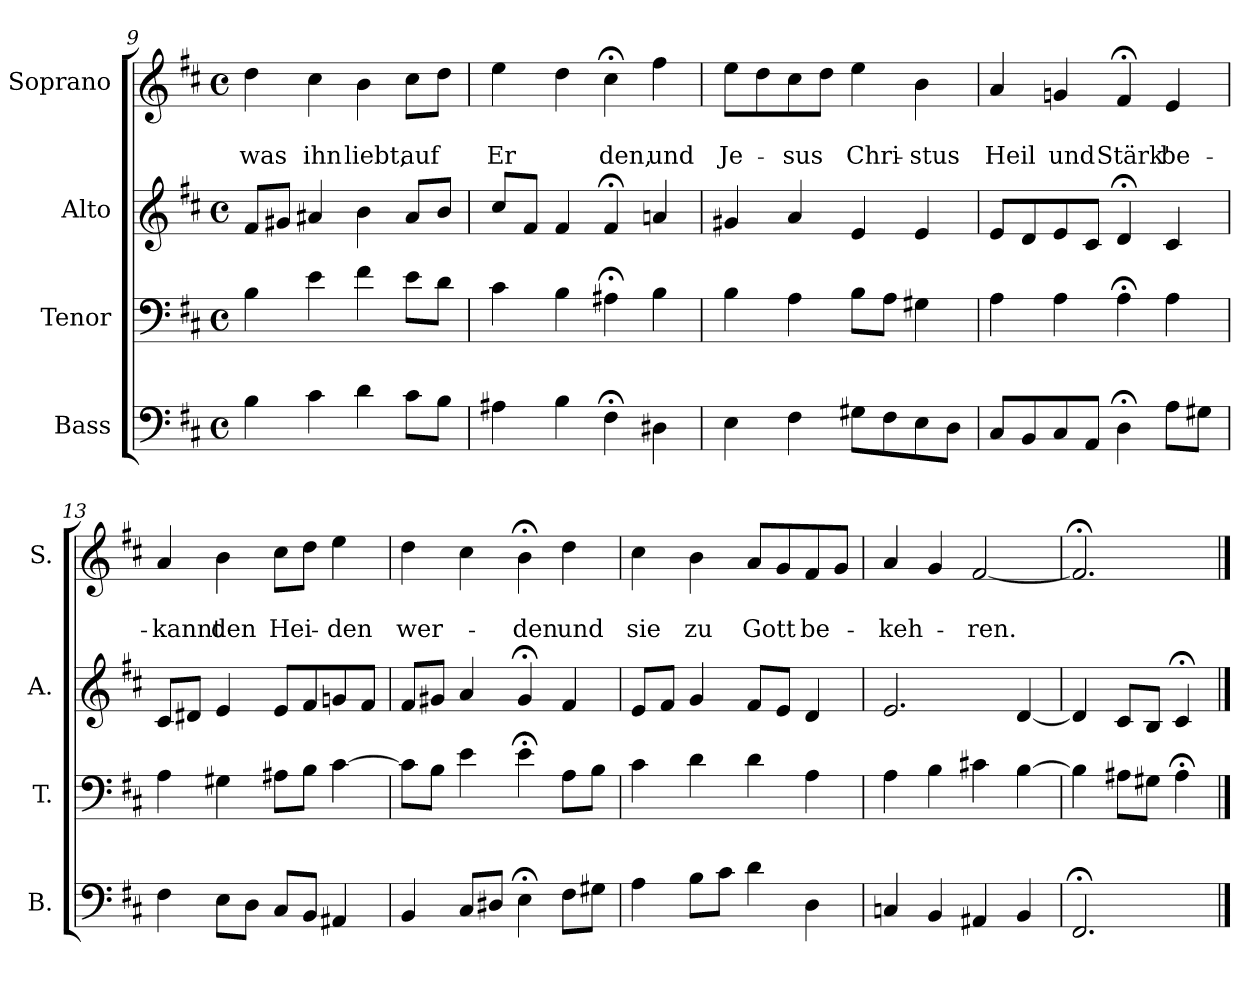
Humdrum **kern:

**kern	**kern	**kern	**kern	**text	**text
*part4	*part3	*part2	*part1	*part1	*part1
*staff4	*staff3	*staff2	*staff1	*staff1	*staff1
*I"Bass	*I"Tenor	*I"Alto	*I"Soprano	*	*
*I'B.	*I'T.	*I'A.	*I'S.	*	*
*clefF4	*clefF4	*clefG2	*clefG2	*	*
*k[f#c#]	*k[f#c#]	*k[f#c#]	*k[f#c#]	*	*
*D:	*D:	*D:	*b:	*	*
*M4/4	*M4/4	*M4/4	*M4/4	*	*
*met(c)	*met(c)	*met(c)	*met(c)	*	*
=9	=9	=9	=9	=9	=9
4B\	4B\	8f#/L	4dd\	.	was
.	.	8g#X/J	.	.	.
4c#\	4e\	4a#X/	4cc#\	.	ihn
4d\	4f#\	4b\	4b\	.	liebt,
8c#\L	8e\L	8a#/L	8cc#\L	.	auf
8B\J	8d\J	8b/J	8dd\J	.	.
=10	=10	=10	=10	=10	=10
4A#X\	4c#\	8cc#/L	4ee\	.	Er
.	.	8f#/J	.	.	.
4B\	4B\	4f#/	4dd\	.	.
4F#;<\	4A#X;<\	4f#;</	4cc#;<\	.	den,
4D#X\	4B\	4an/	4ff#\	.	und
=11	=11	=11	=11	=11	=11
4E\	4B\	4g#X/	8ee\L	.	Je-
.	.	.	8dd\	.	.
4F#\	4A\	4a/	8cc#\	.	-sus
.	.	.	8dd\J	.	.
8G#X\L	8B\L	4e/	4ee\	.	Chri-
8F#\	8A\J	.	.	.	.
8E\	4G#X\	4e/	4b\	.	-stus
8D\J	.	.	.	.	.
!!LO:PB:g=z
=12	=12	=12	=12	=12	=12
8C#/L	4A\	8e/L	4a/	.	Heil
8BB/	.	8d/	.	.	.
8C#/	4A\	8e/	4gn/	.	und
8AA/J	.	8c#/J	.	.	.
4D;<\	4A;<\	4d;</	4f#;</	.	Stärk'
8A\L	4A\	4c#/	4e/	.	be-
8G#X\J	.	.	.	.	.
=13	=13	=13	=13	=13	=13
4F#\	4A\	8c#/L	4a/	.	-kannt
.	.	8d#X/J	.	.	.
8E\L	4G#X\	4e/	4b\	.	den
8D\J	.	.	.	.	.
8C#/L	8A#X\L	8e/L	8cc#\L	.	Hei-
8BB/J	8B\J	8f#/	8dd\J	.	.
4AA#X/	[4c#\	8gn/	4ee\	.	-den
.	.	8f#/J	.	.	.
=14	=14	=14	=14	=14	=14
4BB/	8c#\L]	8f#/L	4dd\	.	wer-
.	8B\J	8g#X/J	.	.	.
8C#/L	4e\	4a/	4cc#\	.	.
8D#X/J	.	.	.	.	.
4E;<\	4e;<\	4g#;</	4b;<\	.	-den
8F#\L	8A\L	4f#/	4dd\	.	und
8G#X\J	8B\J	.	.	.	.
=15	=15	=15	=15	=15	=15
4A\	4c#\	8e/L	4cc#\	.	sie
.	.	8f#/J	.	.	.
8B\L	4d\	4g/	4b\	.	zu
8c#\J	.	.	.	.	.
4d\	4d\	8f#/L	8a/L	.	Gott
.	.	8e/J	8g/	.	.
4D\	4A\	4d/	8f#/	.	be-
.	.	.	8g/J	.	.
=16	=16	=16	=16	=16	=16
4Cn/	4A\	2.e/	4a/	.	-keh-
4BB/	4B\	.	4g/	.	.
4AA#X/	4c#X\	.	[2f#/	.	-ren.
4BB/	[4B\	[4d/	.	.	.
=17	=17	=17	=17	=17	=17
2.FF#;</	4B\]	4d/]	2.f#;</]	.	.
.	8A#X\L	8c#/L	.	.	.
.	8G#X\J	8B/J	.	.	.
.	4A#;<\	4c#;</	.	.	.
==	==	==	==	==	==
*-	*-	*-	*-	*-	*-
